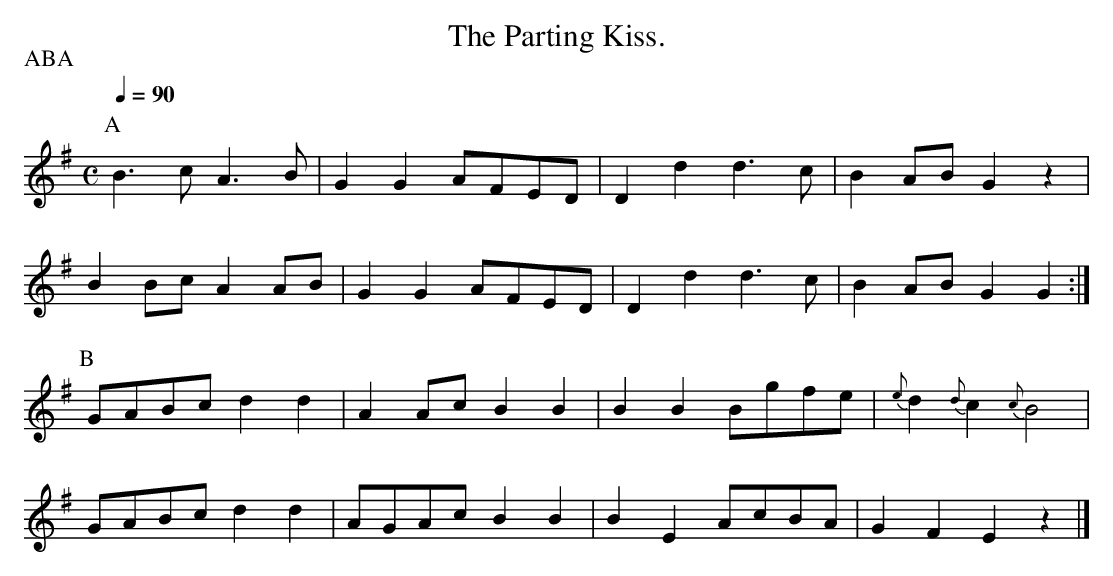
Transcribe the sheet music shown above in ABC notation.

X:1
T:The Parting Kiss.
M:C
L:1/8
Q:1/4=90
P:ABA % Aird prints a da capo
K:G
P:A
B3 c A3 B|G2G2 AFED|D2d2 d3 c|    B2     AB      G2z2 |
B2Bc A2AB|G2G2 AFED|D2d2 d3 c|    B2     AB      G2G2:|
P:B
GABc d2d2|A2Ac B2B2|B2B2 Bgfe|{e}d2{d}c2 {c}B4  |
GABc d2d2|AGAc B2B2|B2E2 AcBA|    G2     F2      E2z2|]
